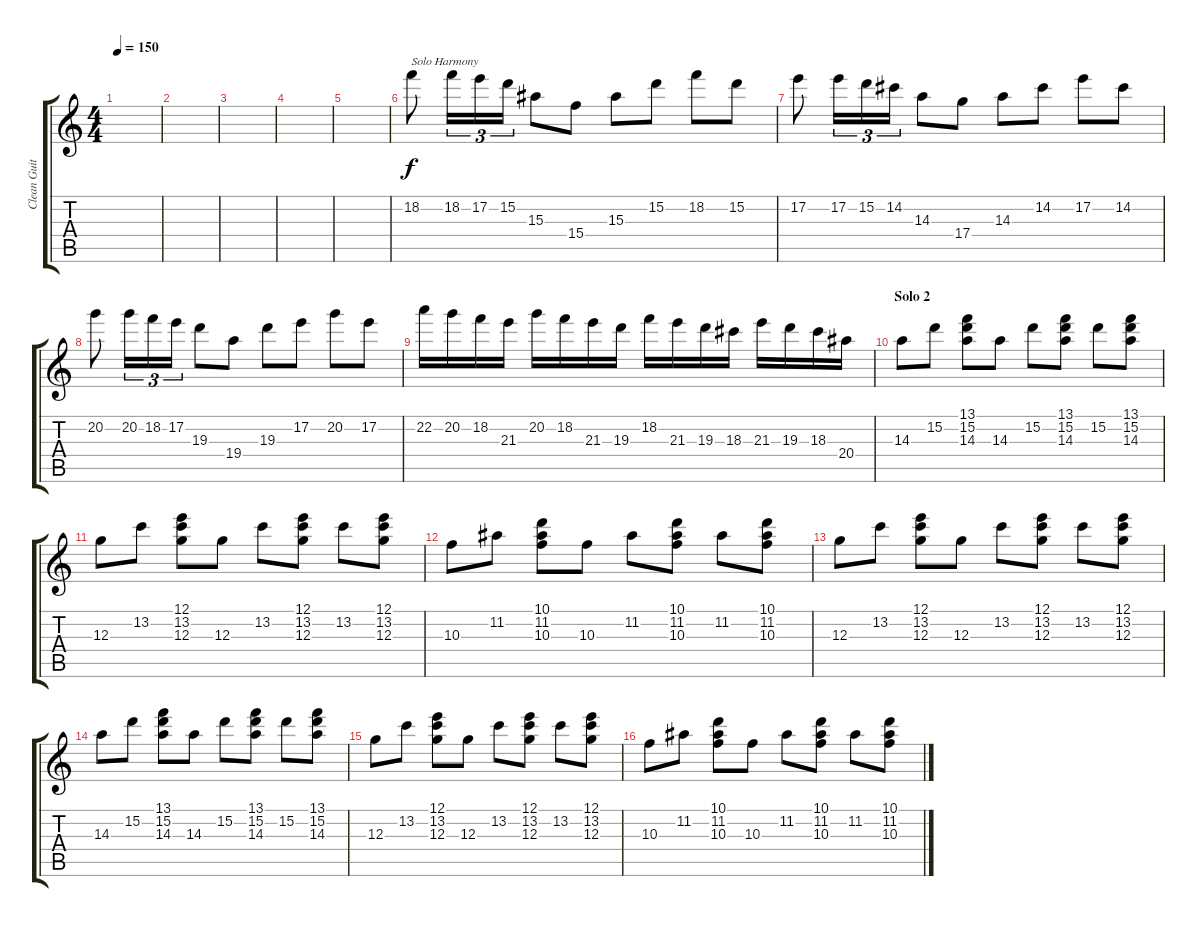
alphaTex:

\track ("Clean Guitar" "Clean Guit") {instrument electricguitarclean}
\staff {score tabs}
\tuning (E4 B3 G3 D3 A2 D2) {hide}
\ts (4 4)
\tempo 150
\clef g2
\ks c
|
|
|
|
|
18.2.8{txt "Solo Harmony" instrument distortionguitar} 18.2.16{tu (3 2)} 17.2.16{tu (3 2)} 15.2.16{tu (3 2)} 15.3.8 15.4.8 15.3.8 15.2.8 18.2.8 15.2.8 |
17.2.8 17.2.16{tu (3 2)} 15.2.16{tu (3 2)} 14.2.16{tu (3 2)} 14.3.8 17.4.8 14.3.8 14.2.8 17.2.8 14.2.8 |
20.2.8 20.2.16{tu (3 2)} 18.2.16{tu (3 2)} 17.2.16{tu (3 2)} 19.3.8 19.4.8 19.3.8 17.2.8 20.2.8 17.2.8 |
22.2.16 20.2.16 18.2.16 21.3.16 20.2.16 18.2.16 21.3.16 19.3.16 18.2.16 21.3.16 19.3.16 18.3.16 21.3.16 19.3.16 18.3.16 20.4.16 |
\section ("" "Solo 2")
14.3.8{instrument electricguitarclean} 15.2.8 (13.1 15.2 14.3).8 14.3.8 15.2.8 (13.1 15.2 14.3).8 15.2.8 (13.1 15.2 14.3).8 |
12.3.8 13.2.8 (12.1 13.2 12.3).8 12.3.8 13.2.8 (12.1 13.2 12.3).8 13.2.8 (12.1 13.2 12.3).8 |
10.3.8 11.2.8 (10.1 11.2 10.3).8 10.3.8 11.2.8 (10.1 11.2 10.3).8 11.2.8 (10.1 11.2 10.3).8 |
12.3.8 13.2.8 (12.1 13.2 12.3).8 12.3.8 13.2.8 (12.1 13.2 12.3).8 13.2.8 (12.1 13.2 12.3).8 |
14.3.8 15.2.8 (13.1 15.2 14.3).8 14.3.8 15.2.8 (13.1 15.2 14.3).8 15.2.8 (13.1 15.2 14.3).8 |
12.3.8 13.2.8 (12.1 13.2 12.3).8 12.3.8 13.2.8 (12.1 13.2 12.3).8 13.2.8 (12.1 13.2 12.3).8 |
10.3.8 11.2.8 (10.1 11.2 10.3).8 10.3.8 11.2.8 (10.1 11.2 10.3).8 11.2.8 (10.1 11.2 10.3).8
